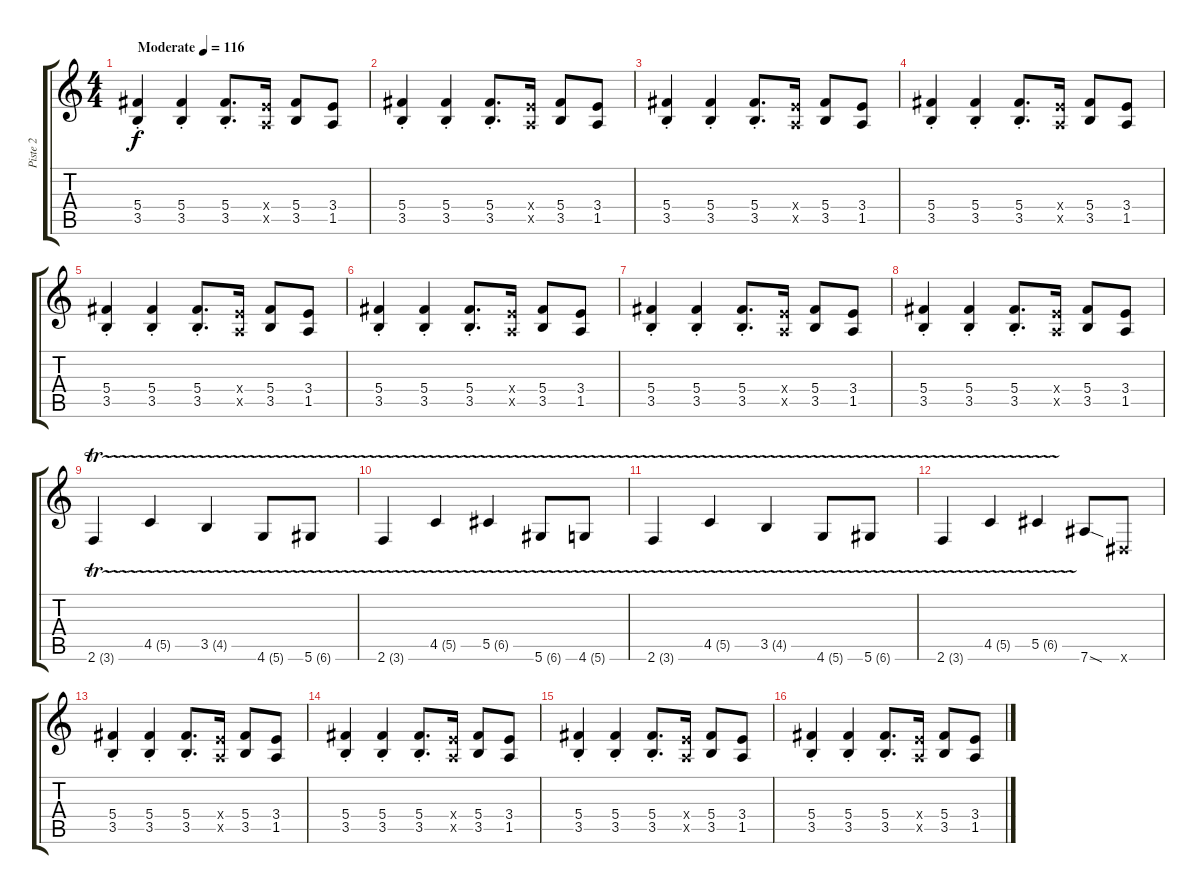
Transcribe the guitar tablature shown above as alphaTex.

\track ("Piste 2" "Piste 2") {instrument distortionguitar}
\staff {score tabs}
\tuning (Eb4 Bb3 Gb3 Db3 Ab2 Eb2) {hide}
\ts (4 4)
\tempo (116 "Moderate")
\clef g2
\ks c
(5.4{st} 3.5{st}).4{dy f volume 7 instrument distortionguitar} (5.4{st} 3.5{st}).4 (5.4{st} 3.5{st}).8{d} (3.4{x} 1.5{x}).16 (5.4 3.5).8 (3.4 1.5).8 |
(5.4{st} 3.5{st}).4 (5.4{st} 3.5{st}).4 (5.4{st} 3.5{st}).8{d} (3.4{x} 1.5{x}).16 (5.4 3.5).8 (3.4 1.5).8 |
(5.4{st} 3.5{st}).4 (5.4{st} 3.5{st}).4 (5.4{st} 3.5{st}).8{d} (3.4{x} 1.5{x}).16 (5.4 3.5).8 (3.4 1.5).8 |
(5.4{st} 3.5{st}).4 (5.4{st} 3.5{st}).4 (5.4{st} 3.5{st}).8{d} (3.4{x} 1.5{x}).16 (5.4 3.5).8 (3.4 1.5).8 |
(5.4{st} 3.5{st}).4{volume 16} (5.4{st} 3.5{st}).4 (5.4{st} 3.5{st}).8{d} (3.4{x} 1.5{x}).16 (5.4 3.5).8 (3.4 1.5).8 |
(5.4{st} 3.5{st}).4 (5.4{st} 3.5{st}).4 (5.4{st} 3.5{st}).8{d} (3.4{x} 1.5{x}).16 (5.4 3.5).8 (3.4 1.5).8 |
(5.4{st} 3.5{st}).4 (5.4{st} 3.5{st}).4 (5.4{st} 3.5{st}).8{d} (3.4{x} 1.5{x}).16 (5.4 3.5).8 (3.4 1.5).8 |
(5.4{st} 3.5{st}).4 (5.4{st} 3.5{st}).4 (5.4{st} 3.5{st}).8{d} (3.4{x} 1.5{x}).16 (5.4 3.5).8 (3.4 1.5).8 |
2.6{tr (3 32)}.4 4.5{tr (5 32)}.4 3.5{tr (4 32)}.4 4.6{tr (5 32)}.8 5.6{tr (6 32)}.8 |
2.6{tr (3 32)}.4 4.5{tr (5 32)}.4 5.5{tr (6 32)}.4 5.6{tr (6 32)}.8 4.6{tr (5 32)}.8 |
2.6{tr (3 32)}.4 4.5{tr (5 32)}.4 3.5{tr (4 32)}.4 4.6{tr (5 32)}.8 5.6{tr (6 32)}.8 |
2.6{tr (3 32)}.4 4.5{tr (5 32)}.4 5.5{tr (6 32)}.4 7.6{sod}.8 0.6{x}.8 |
(5.4{st} 3.5{st}).4 (5.4{st} 3.5{st}).4 (5.4{st} 3.5{st}).8{d} (3.4{x} 1.5{x}).16 (5.4 3.5).8 (3.4 1.5).8 |
(5.4{st} 3.5{st}).4 (5.4{st} 3.5{st}).4 (5.4{st} 3.5{st}).8{d} (3.4{x} 1.5{x}).16 (5.4 3.5).8 (3.4 1.5).8 |
(5.4{st} 3.5{st}).4 (5.4{st} 3.5{st}).4 (5.4{st} 3.5{st}).8{d} (3.4{x} 1.5{x}).16 (5.4 3.5).8 (3.4 1.5).8 |
(5.4{st} 3.5{st}).4 (5.4{st} 3.5{st}).4 (5.4{st} 3.5{st}).8{d} (3.4{x} 1.5{x}).16 (5.4 3.5).8 (3.4 1.5).8
